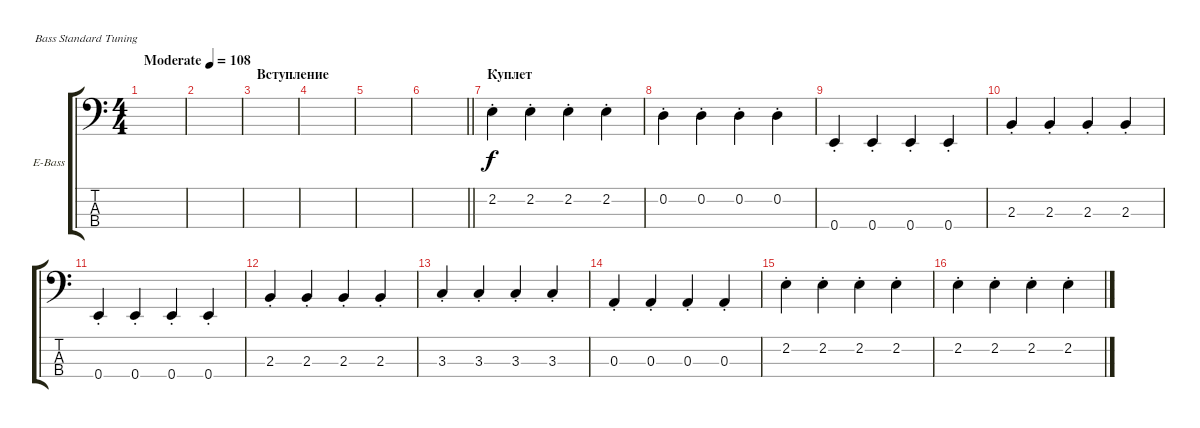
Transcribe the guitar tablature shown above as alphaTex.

\bracketExtendMode groupsimilarinstruments
\firstSystemTrackNameOrientation horizontal
\otherSystemsTrackNameOrientation horizontal
\track ("А. Андреев" "E-Bass") {instrument electricbassfinger}
\staff {score tabs}
\tuning (G2 D2 A1 E1)
\ts (4 4)
\tempo (108 "Moderate")
\clef f4
\scale
0.487395
\ks c
|
\scale
0.256303 |
\beaming (8 2 2 2 2)
\section ("" "Вступление")
\scale
0.256303 |
\scale
0.333333 |
\scale
0.333333 |
\scale
0.333333
\barLineRight lightlight
|
\section ("" "Куплет")
\scale
0.333333 2.2{st}.4 2.2{st}.4 2.2{st}.4 2.2{st}.4 |
\scale
0.333333 0.2{st}.4 0.2{st}.4 0.2{st}.4 0.2{st}.4 |
\scale
0.333333 0.4{st}.4 0.4{st}.4 0.4{st}.4 0.4{st}.4 |
\scale
0.333333 2.3{st}.4 2.3{st}.4 2.3{st}.4 2.3{st}.4 |
\scale
0.333333 0.4{st}.4 0.4{st}.4 0.4{st}.4 0.4{st}.4 |
\scale
0.333333 2.3{st}.4 2.3{st}.4 2.3{st}.4 2.3{st}.4 |
\scale
0.333333 3.3{st}.4 3.3{st}.4 3.3{st}.4 3.3{st}.4 |
\scale
0.333333 0.3{st}.4 0.3{st}.4 0.3{st}.4 0.3{st}.4 |
\scale
0.333333 2.2{st}.4 2.2{st}.4 2.2{st}.4 2.2{st}.4 |
\scale
0.333333 2.2{st}.4 2.2{st}.4 2.2{st}.4 2.2{st}.4
